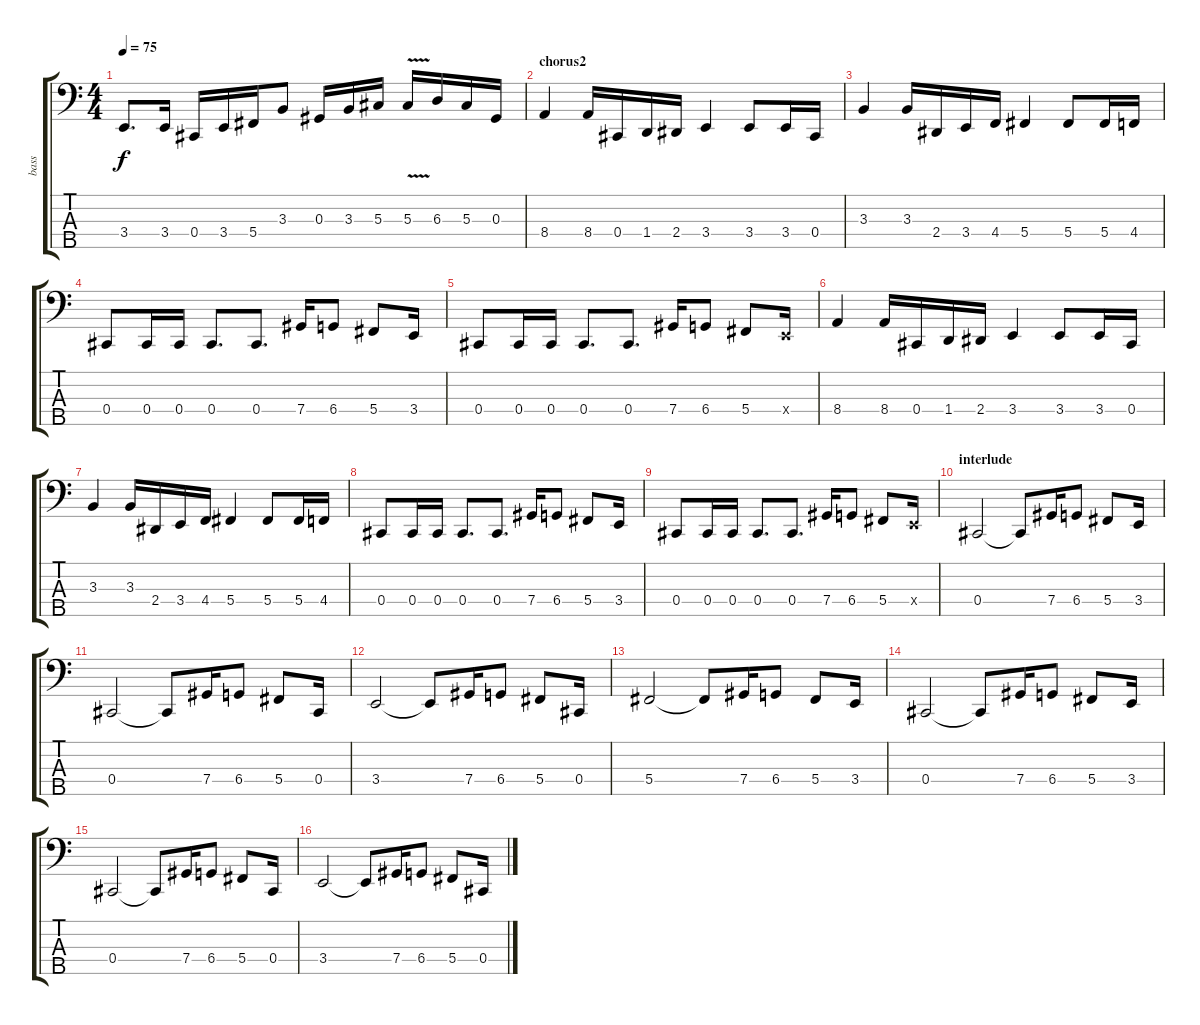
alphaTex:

\track ("bass" "bass") {instrument electricbassfinger}
\staff {score tabs}
\tuning (Gb2 Db2 Ab1 Db1 Bb0) {hide}
\ts (4 4)
\tempo 75
\clef f4
\ks c
3.4.8{d dy f} 3.4.16 0.4.16 3.4.16 5.4.16 3.3.8 0.3.16 3.3.16 5.3.16 5.3{v}.16 6.3.16 5.3.16 0.3.16 |
\section ("" "chorus2")
8.4.4 8.4.16 0.4.16 1.4.16 2.4.16 3.4.4 3.4.8 3.4.16 0.4.16 |
3.3.4 3.3.16 2.4.16 3.4.16 4.4.16 5.4.4 5.4.8 5.4.16 4.4.16 |
0.4.8 0.4.16 0.4.16 0.4.8{d} 0.4.8{d} 7.4.16 6.4.8 5.4.8 3.4.16 |
0.4.8 0.4.16 0.4.16 0.4.8{d} 0.4.8{d} 7.4.16 6.4.8 5.4.8 3.4{x}.16 |
8.4.4 8.4.16 0.4.16 1.4.16 2.4.16 3.4.4 3.4.8 3.4.16 0.4.16 |
3.3.4 3.3.16 2.4.16 3.4.16 4.4.16 5.4.4 5.4.8 5.4.16 4.4.16 |
0.4.8 0.4.16 0.4.16 0.4.8{d} 0.4.8{d} 7.4.16 6.4.8 5.4.8 3.4.16 |
0.4.8 0.4.16 0.4.16 0.4.8{d} 0.4.8{d} 7.4.16 6.4.8 5.4.8 3.4{x}.16 |
\section ("" "interlude")
0.4.2 0.4{t}.8 7.4.16 6.4.8 5.4.8 3.4.16 |
0.4.2 0.4{t}.8 7.4.16 6.4.8 5.4.8 0.4.16 |
3.4.2 3.4{t}.8 7.4.16 6.4.8 5.4.8 0.4.16 |
5.4.2 5.4{t}.8 7.4.16 6.4.8 5.4.8 3.4.16 |
0.4.2 0.4{t}.8 7.4.16 6.4.8 5.4.8 3.4.16 |
0.4.2 0.4{t}.8 7.4.16 6.4.8 5.4.8 0.4.16 |
3.4.2 3.4{t}.8 7.4.16 6.4.8 5.4.8 0.4.16
